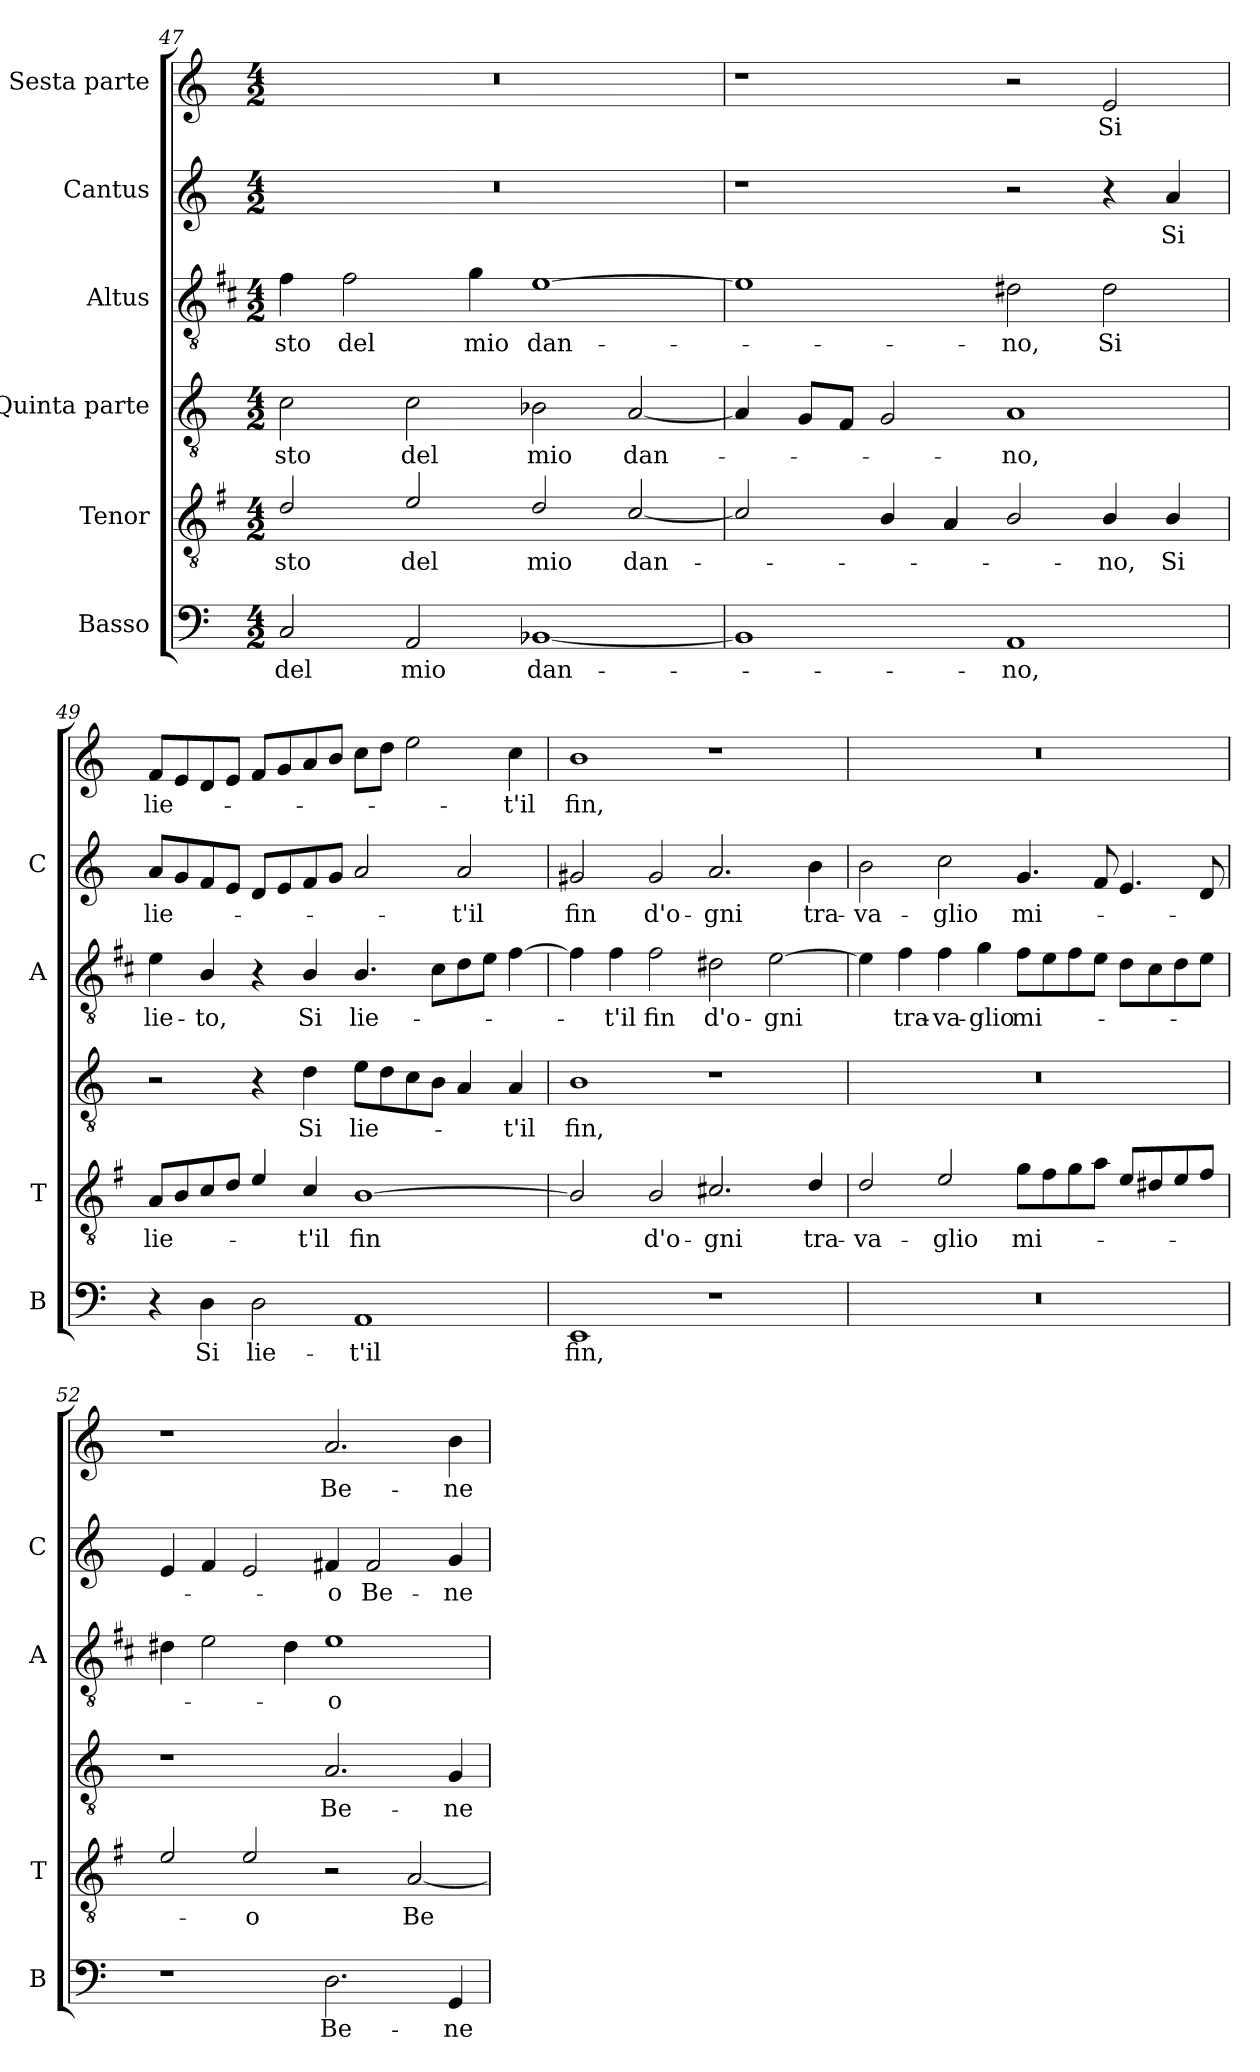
**kern	**text	**kern	**text	**kern	**text	**kern	**text	**kern	**text	**kern	**text
*part6	*part6	*part5	*part5	*part4	*part4	*part3	*part3	*part2	*part2	*part1	*part1
*staff6	*staff6	*staff5	*staff5	*staff4	*staff4	*staff3	*staff3	*staff2	*staff2	*staff1	*staff1
*I"Basso	*	*I"Tenor	*	*I"Quinta parte	*	*I"Altus	*	*I"Cantus	*	*I"Sesta parte	*
*I'B	*	*I'T	*	*	*	*I'A	*	*I'C	*	*	*
*clefF4	*	*clefGv2	*	*clefGv2	*	*clefGv2	*	*clefG2	*	*clefG2	*
*	*	*ITrd4c7	*	*	*	*ITrd1c2	*	*	*	*	*
*k[]	*	*k[]	*	*k[]	*	*k[]	*	*k[]	*	*k[]	*
*C:	*	*C:	*	*C:	*	*C:	*	*C:	*	*C:	*
*M4/2	*	*M4/2	*	*M4/2	*	*M4/2	*	*M4/2	*	*M4/2	*
=47	=47	=47	=47	=47	=47	=47	=47	=47	=47	=47	=47
!	!LO:LY:b	!	!LO:LY:b	!	!LO:LY:b	!	!LO:LY:b	!	!	!	!
2C/	del	2G/	-sto	2c\	-sto	4e\	-sto	0r	.	0r	.
!	!	!	!	!	!	!	!LO:LY:b	!	!	!	!
.	.	.	.	.	.	2e\	del	.	.	.	.
!	!LO:LY:b	!	!LO:LY:b	!	!LO:LY:b	!	!	!	!	!	!
2AA/	mio	2A/	del	2c\	del	.	.	.	.	.	.
!	!	!	!	!	!	!	!LO:LY:b	!	!	!	!
.	.	.	.	.	.	4f\	mio	.	.	.	.
!	!LO:LY:b	!	!LO:LY:b	!	!LO:LY:b	!	!LO:LY:b	!	!	!	!
[1BB-X	dan-	2G/	mio	2B-X\	mio	[1d	dan-	.	.	.	.
!	!	!	!LO:LY:b	!	!LO:LY:b	!	!	!	!	!	!
.	.	[2F/	dan-	[2A/	dan-	.	.	.	.	.	.
=48	=48	=48	=48	=48	=48	=48	=48	=48	=48	=48	=48
1BB-]	.	2F/]	.	4A/]	.	1d]	.	1r	.	1r	.
.	.	.	.	8G/L	.	.	.	.	.	.	.
.	.	.	.	8F/J	.	.	.	.	.	.	.
.	.	4E/	.	2G/	.	.	.	.	.	.	.
.	.	4D/	.	.	.	.	.	.	.	.	.
!	!LO:LY:b	!	!	!	!LO:LY:b	!	!LO:LY:b	!	!	!	!
1AA	-no,	2E/	.	1A	-no,	2c#X\	-no,	2r	.	2r	.
!	!	!	!LO:LY:b	!	!	!	!LO:LY:b	!	!	!	!LO:LY:b
.	.	4E/	-no,	.	.	2c#\	Si	4r	.	2e/	Si
!	!	!	!LO:LY:b	!	!	!	!	!	!LO:LY:b	!	!
.	.	4E/	Si	.	.	.	.	4a/	Si	.	.
!!LO:PB:g=z
=49	=49	=49	=49	=49	=49	=49	=49	=49	=49	=49	=49
!	!	!	!LO:LY:b	!	!	!	!LO:LY:b	!	!LO:LY:b	!	!LO:LY:b
4r	.	8D/L	lie-	2r	.	4d\	lie-	8a/L	lie-	8f/L	lie-
.	.	8E/	.	.	.	.	.	8g/	.	8e/	.
!	!LO:LY:b	!	!	!	!	!	!LO:LY:b	!	!	!	!
4D\	Si	8F/	.	.	.	4A/	-to,	8f/	.	8d/	.
.	.	8G/J	.	.	.	.	.	8e/J	.	8e/J	.
!	!LO:LY:b	!	!	!	!	!	!	!	!	!	!
2D\	lie-	4A/	.	4r	.	4r	.	8d/L	.	8f/L	.
.	.	.	.	.	.	.	.	8e/	.	8g/	.
!	!	!	!LO:LY:b	!	!LO:LY:b	!	!LO:LY:b	!	!	!	!
.	.	4F/	-t'il	4d\	Si	4A/	Si	8f/	.	8a/	.
.	.	.	.	.	.	.	.	8g/J	.	8b/J	.
!	!LO:LY:b	!	!LO:LY:b	!	!LO:LY:b	!	!LO:LY:b	!	!	!	!
1AA	-t'il	[1E	fin	8e\L	lie-	4.A/	lie-	2a/	.	8cc\L	.
.	.	.	.	8d\	.	.	.	.	.	8dd\J	.
.	.	.	.	8c\	.	.	.	.	.	2ee\	.
.	.	.	.	8B\J	.	8B\L	.	.	.	.	.
!	!	!	!	!	!	!	!	!	!LO:LY:b	!	!
.	.	.	.	4A/	.	8c\	.	2a/	-t'il	.	.
.	.	.	.	.	.	8d\J	.	.	.	.	.
!	!	!	!	!	!LO:LY:b	!	!	!	!	!	!LO:LY:b
.	.	.	.	4A/	-t'il	[4e\	.	.	.	4cc\	-t'il
=50	=50	=50	=50	=50	=50	=50	=50	=50	=50	=50	=50
!	!LO:LY:b	!	!	!	!LO:LY:b	!	!	!	!LO:LY:b	!	!LO:LY:b
1EE	fin,	2E/]	.	1B	fin,	4e\]	.	2g#X/	fin	1b	fin,
!	!	!	!	!	!	!	!LO:LY:b	!	!	!	!
.	.	.	.	.	.	4e\	-t'il	.	.	.	.
!	!	!	!LO:LY:b	!	!	!	!LO:LY:b	!	!LO:LY:b	!	!
.	.	2E/	d'o-	.	.	2e\	fin	2g#/	d'o-	.	.
!	!	!	!LO:LY:b	!	!	!	!LO:LY:b	!	!LO:LY:b	!	!
1r	.	2.F#X/	-gni	1r	.	2c#X\	d'o-	2.a/	-gni	1r	.
!	!	!	!	!	!	!	!LO:LY:b	!	!	!	!
.	.	.	.	.	.	[2d\	-gni	.	.	.	.
!	!	!	!LO:LY:b	!	!	!	!	!	!LO:LY:b	!	!
.	.	4G/	tra-	.	.	.	.	4b\	tra-	.	.
=51	=51	=51	=51	=51	=51	=51	=51	=51	=51	=51	=51
!	!	!	!LO:LY:b	!	!	!	!	!	!LO:LY:b	!	!
0r	.	2G/	-va-	0r	.	4d\]	.	2b\	-va-	0r	.
!	!	!	!	!	!	!	!LO:LY:b	!	!	!	!
.	.	.	.	.	.	4e\	tra-	.	.	.	.
!	!	!	!LO:LY:b	!	!	!	!LO:LY:b	!	!LO:LY:b	!	!
.	.	2A/	-glio	.	.	4e\	-va-	2cc\	-glio	.	.
!	!	!	!	!	!	!	!LO:LY:b	!	!	!	!
.	.	.	.	.	.	4f\	-glio	.	.	.	.
!	!	!	!LO:LY:b	!	!	!	!LO:LY:b	!	!LO:LY:b	!	!
.	.	8c\L	mi-	.	.	8e\L	mi-	4.g/	mi-	.	.
.	.	8B\	.	.	.	8d\	.	.	.	.	.
.	.	8c\	.	.	.	8e\	.	.	.	.	.
.	.	8d\J	.	.	.	8d\J	.	8f/	.	.	.
.	.	8A/L	.	.	.	8c\L	.	4.e/	.	.	.
.	.	8G#X/	.	.	.	8B\	.	.	.	.	.
.	.	8A/	.	.	.	8c\	.	.	.	.	.
.	.	8B/J	.	.	.	8d\J	.	8d/	.	.	.
=52	=52	=52	=52	=52	=52	=52	=52	=52	=52	=52	=52
1r	.	2A/	.	1r	.	4c#X\	.	4e/	.	1r	.
.	.	.	.	.	.	2d\	.	4f/	.	.	.
!	!	!	!LO:LY:b	!	!	!	!	!	!	!	!
.	.	2A/	-o	.	.	.	.	2e/	.	.	.
.	.	.	.	.	.	4c#\	.	.	.	.	.
!	!LO:LY:b	!	!	!	!LO:LY:b	!	!LO:LY:b	!	!LO:LY:b	!	!LO:LY:b
2.D\	Be-	2r	.	2.A/	Be-	1d	-o	4f#X/	-o	2.a/	Be-
!	!	!	!	!	!	!	!	!	!LO:LY:b	!	!
.	.	.	.	.	.	.	.	2f#/	Be-	.	.
!	!	!	!LO:LY:b	!	!	!	!	!	!	!	!
.	.	[2D/	Be-	.	.	.	.	.	.	.	.
!	!LO:LY:b	!	!	!	!LO:LY:b	!	!	!	!LO:LY:b	!	!LO:LY:b
4GG/	-ne-	.	.	4G/	-ne-	.	.	4g/	-ne-	4b\	-ne-
=	=	=	=	=	=	=	=	=	=	=	=
*-	*-	*-	*-	*-	*-	*-	*-	*-	*-	*-	*-
